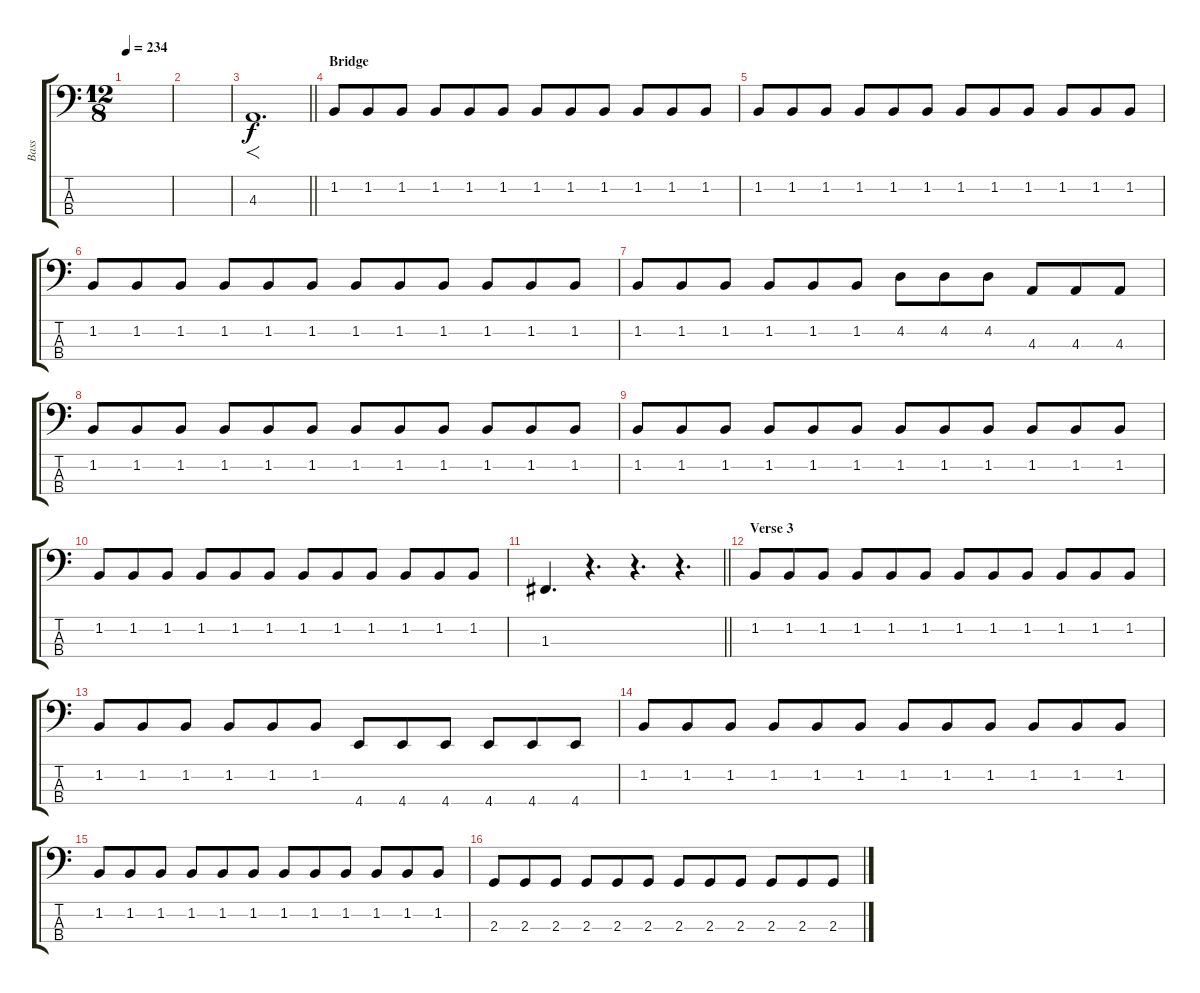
\track ("Bass" "Bass") {instrument electricbasspick}
\staff {score tabs}
\tuning (Eb2 Bb1 F1 C1) {hide}
\ts (12 8)
\tempo 234
\clef f4
\ks c
|
|
\barLineRight lightlight
4.3.1{f d} |
\section ("" "Bridge")
1.2.8 1.2.8 1.2.8 1.2.8 1.2.8 1.2.8 1.2.8 1.2.8 1.2.8 1.2.8 1.2.8 1.2.8 |
1.2.8 1.2.8 1.2.8 1.2.8 1.2.8 1.2.8 1.2.8 1.2.8 1.2.8 1.2.8 1.2.8 1.2.8 |
1.2.8 1.2.8 1.2.8 1.2.8 1.2.8 1.2.8 1.2.8 1.2.8 1.2.8 1.2.8 1.2.8 1.2.8 |
1.2.8 1.2.8 1.2.8 1.2.8 1.2.8 1.2.8 4.2.8 4.2.8 4.2.8 4.3.8 4.3.8 4.3.8 |
1.2.8 1.2.8 1.2.8 1.2.8 1.2.8 1.2.8 1.2.8 1.2.8 1.2.8 1.2.8 1.2.8 1.2.8 |
1.2.8 1.2.8 1.2.8 1.2.8 1.2.8 1.2.8 1.2.8 1.2.8 1.2.8 1.2.8 1.2.8 1.2.8 |
1.2.8 1.2.8 1.2.8 1.2.8 1.2.8 1.2.8 1.2.8 1.2.8 1.2.8 1.2.8 1.2.8 1.2.8 |
\barLineRight lightlight
1.3.4{d} r.4{d} r.4{d} r.4{d} |
\section ("" "Verse 3")
1.2.8 1.2.8 1.2.8 1.2.8 1.2.8 1.2.8 1.2.8 1.2.8 1.2.8 1.2.8 1.2.8 1.2.8 |
1.2.8 1.2.8 1.2.8 1.2.8 1.2.8 1.2.8 4.4.8 4.4.8 4.4.8 4.4.8 4.4.8 4.4.8 |
1.2.8 1.2.8 1.2.8 1.2.8 1.2.8 1.2.8 1.2.8 1.2.8 1.2.8 1.2.8 1.2.8 1.2.8 |
1.2.8 1.2.8 1.2.8 1.2.8 1.2.8 1.2.8 1.2.8 1.2.8 1.2.8 1.2.8 1.2.8 1.2.8 |
2.3.8 2.3.8 2.3.8 2.3.8 2.3.8 2.3.8 2.3.8 2.3.8 2.3.8 2.3.8 2.3.8 2.3.8
